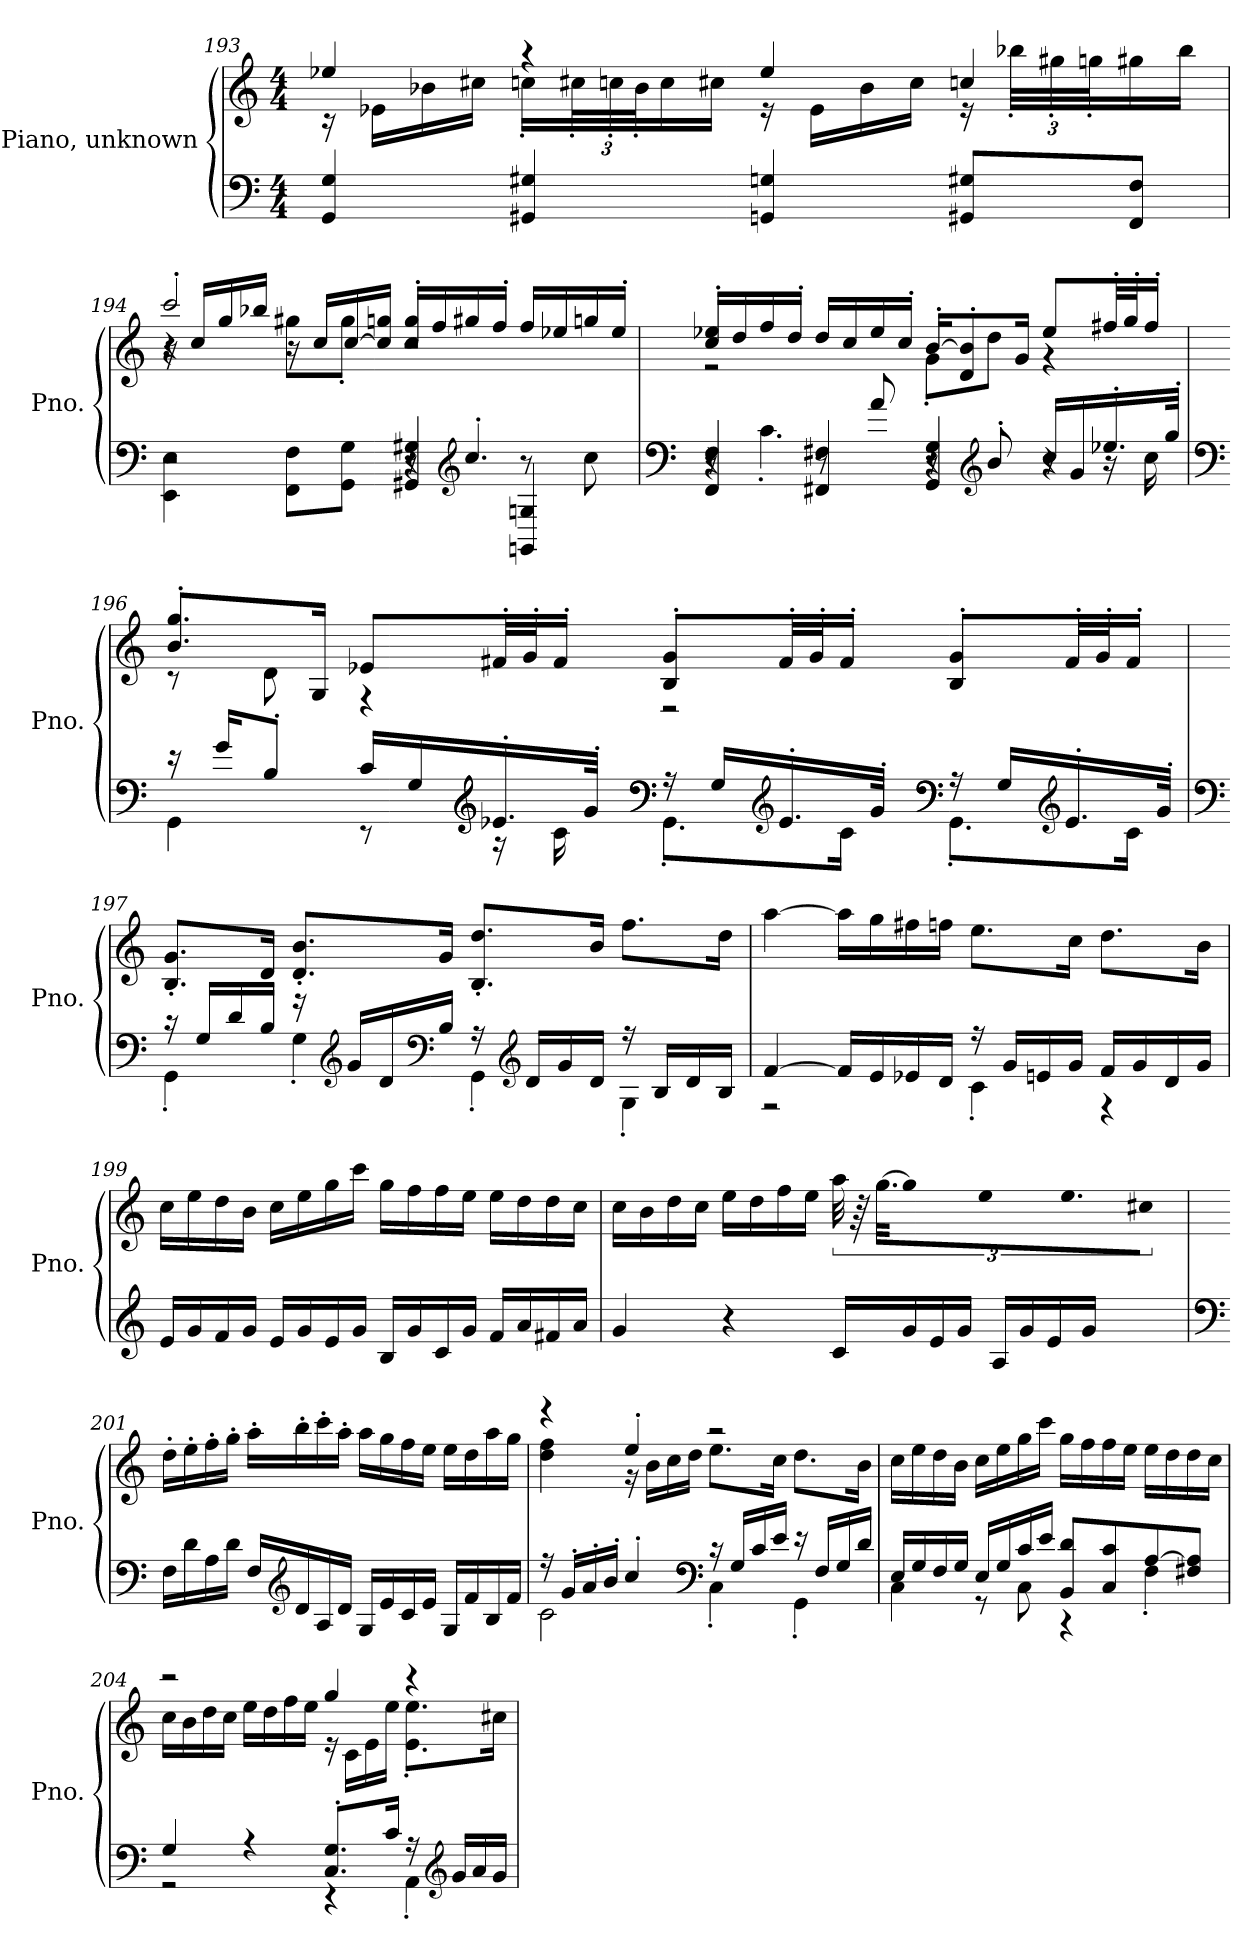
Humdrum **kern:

**kern	**kern
*part1	*part1
*staff2	*staff1
*I"Piano, unknown	*
*I'Pno.	*
!!LO:LB:g=z
*clefF4	*clefG2
*k[]	*k[]
*M4/4	*M4/4
=193	=193
*	*^
4GG/ 4G/	4ee-X/	16r
.	.	16e-X\LL
.	.	16b-X\
.	.	16cc#X\JJ
4GG#X/ 4G#X/	4r	16ccn'\LL
*	*	*Xbrackettup
.	.	48cc#X'\L
.	.	48ccn'\
.	.	48b-'\J
.	.	16cc\
.	.	16cc#X\JJ
4GGn/ 4Gn/	4ee-/	16r
.	.	16e-\LL
.	.	16b-\
.	.	16cc#\JJ
8GG#X/ 8G#X/L	4ccn/	16r
.	.	48bb-X'\LLL
.	.	48gg#X'\
.	.	48ggn'\J
8FF/ 8F/J	.	16gg#X\
.	.	16bb-\JJ
!!LO:PB:g=z
=194	=194	=194
*^	*	*^
*	*^	*	*	*
2r	4EE\ 4E\	2r	2ccc'/	4r	16r
.	.	.	.	.	16cc/LL
.	.	.	.	.	16gg/
.	.	.	.	.	16bb-X/JJ
.	8FF\ 8F\L	.	.	8gg#X\L	16r
.	.	.	.	.	16cc/LL
.	8GG\ 8G\J	.	.	8gg#'\J	[16cc/
.	.	.	.	.	16cc/] 16ggn/JJ
8r	4r	4GG#X/ 4G#X/	2r	2r	16cc/' 16gg/'LL
.	.	.	.	.	16ff/
*clefG2	*	*	*	*	*
4.cc'/	.	.	.	.	16gg#X/
.	.	.	.	.	16ff'/JJ
.	8r	4GGn/ 4Gn/	.	.	16ff/LL
.	.	.	.	.	16ee-X/
.	8cc\	.	.	.	16ggn/
.	.	.	.	.	16ee-'/JJ
*	*	*	*v	*v	*v
=195	=195	=195	=195
*clefF4	*	*	*
*	*	*	*^
4r	8r	4FF/ 4F/	16cc/' 16ee-X/'LL	2r
.	.	.	16dd/	.
.	4.c'\	.	16ff/	.
.	.	.	16dd'/JJ	.
8r	.	4FF#X/ 4F#X/	16dd/LL	.
.	.	.	16cc/	.
8a/	.	.	16ee-/	.
.	.	.	16cc'/JJ	.
8r	4r	4GG/ 4G/	[16b'/KL	8g'\L
.	.	.	8d/' 8b/]'	.
*clefG2	*	*	*	*
8b'/	.	.	.	8dd\J
.	.	.	16g/Jk	.
16cc/LL	8r	4r	8ee-/L	4r
16g/	.	.	.	.
16.ee-X'/	16r	.	32ff#X'/LL	.
.	.	.	32gg'/J	.
.	16cc\	.	16ff#'/JJ	.
32gg'/JJk	.	.	.	.
*v	*v	*v	*	*
!!LO:LB:g=z	!!
=196	=196	=196
*clefF4	*	*
*^	*	*
16r	4GG\	8.b/' 8.gg/'L	8r
16g/KL	.	.	.
8B'/J	.	.	8d\
.	.	16G/Jk	.
16c/LL	8r	8e-X/L	4r
16G/	.	.	.
*clefG2	*	*	*
16.e-X'/	16r	32f#X'/LL	.
.	.	32g'/J	.
.	16c\	16f#'/JJ	.
32g'/JJk	.	.	.
*clefF4	*	*	*
16r	8.GG'\L	8B/' 8g/'L	2r
16G/LL	.	.	.
*clefG2	*	*	*
16.e-'/	.	32f#'/LL	.
.	.	32g'/J	.
.	16c\Jk	16f#'/JJ	.
32g'/JJk	.	.	.
*clefF4	*	*	*
16r	8.GG'\L	8B/' 8g/'L	.
16G/LL	.	.	.
*clefG2	*	*	*
16.e-'/	.	32f#'/LL	.
.	.	32g'/J	.
.	16c\Jk	16f#'/JJ	.
32g'/JJk	.	.	.
*	*	*v	*v
!!LO:LB:g=z
=197	=197	=197
*clefF4	*	*
16r	4GG'\	8.B/' 8.g/'L
16G/LL	.	.
16d/	.	.
16B/JJ	.	16d/Jk
16r	4G'\	8.d/' 8.b/'L
*clefG2	*	*
16g/LL	.	.
16d/	.	.
*clefF4	*	*
16B/JJ	.	16g/Jk
16r	4GG'\	8.B/' 8.dd/'L
*clefG2	*	*
16d/LL	.	.
16g/	.	.
16d/JJ	.	16b/Jk
16r	4G'\	8.ff\L
16B/LL	.	.
16d/	.	.
16B/JJ	.	16dd\Jk
=198	=198	=198
[4f/	2r	[4aa\
16f/LL]	.	16aa\LL]
16e/	.	16gg\
16e-X/	.	16ff#X\
16d/JJ	.	16ffn\JJ
16r	4c'\	8.ee\L
16g/LL	.	.
16en/	.	.
16g/JJ	.	16cc\Jk
16f/LL	4r	8.dd\L
16g/	.	.
16d/	.	.
16g/JJ	.	16b\Jk
*v	*v	*
!!LO:LB:g=z
=199	=199
16e/LL	16cc\LL
16g/	16ee\
16f/	16dd\
16g/JJ	16b\JJ
16e/LL	16cc\LL
16g/	16ee\
16e/	16gg\
16g/JJ	16ccc\JJ
16B/LL	16gg\LL
16g/	16ff\
16c/	16ff\
16g/JJ	16ee\JJ
16f/LL	16ee\LL
16a/	16dd\
16f#X/	16dd\
16a/JJ	16cc\JJ
=200	=200
4g/	16cc\LL
.	16b\
.	16dd\
.	16cc\JJ
4r	16ee\LL
.	16dd\
.	16ff\
.	16ee\JJ
*	*brackettup
16c/LL	48aa\
.	96r
.	[48.gg\KKL
16g/	8gg\]
16e/	.
16g/JJ	16ee\K
16A/LL	8.ee\
16g/	.
16e/	.
16g/JJ	16cc#X\Jk
!!LO:LB:g=z
=201	=201
*clefF4	*
16F\LL	16dd'\LL
16d\	16ee'\
16A\	16ff'\
16d\JJ	16gg'\JJ
16F/LL	16aa'\LL
*clefG2	*
16d/	16bb'\
16A/	16ccc'\
16d/JJ	16aa'\JJ
16G/LL	16aa\LL
16e/	16gg\
16c/	16ff\
16e/JJ	16ee\JJ
16G/LL	16ee\LL
16f/	16dd\
16B/	16aa\
16f/JJ	16gg\JJ
=202	=202
*^	*^
16r	2c\	4r	4dd\ 4ff\
16g'/LL	.	.	.
16a'/	.	.	.
16b'/JJ	.	.	.
4cc'/	.	4ee'/	16r
.	.	.	16b\LL
.	.	.	16cc\
.	.	.	16dd\JJ
*clefF4	*	*	*
16r	4C'\	2r	8.ee\L
16G/LL	.	.	.
16c/	.	.	.
16e/JJ	.	.	16cc\Jk
16r	4GG'\	.	8.dd\L
16F/LL	.	.	.
16G/	.	.	.
16d/JJ	.	.	16b\Jk
*	*	*v	*v
!!LO:LB:g=z
=203	=203	=203
16E/LL	4C\	16cc\LL
16G/	.	16ee\
16F/	.	16dd\
16G/JJ	.	16b\JJ
16E/LL	8r	16cc\LL
16G/	.	16ee\
16c/	8C\	16gg\
16e/JJ	.	16ccc\JJ
8BB/ 8d/L	4r	16gg\LL
.	.	16ff\
8C/ 8c/	.	16ff\
.	.	16ee\JJ
[8A/	4F'\	16ee\LL
.	.	16dd\
8F#X/ 8A/]J	.	16dd\
.	.	16cc\JJ
=204	=204	=204
*	*	*^
4G/	2r	2r	16cc\LL
.	.	.	16b\
.	.	.	16dd\
.	.	.	16cc\JJ
4r	.	.	16ee\LL
.	.	.	16dd\
.	.	.	16ff\
.	.	.	16ee\JJ
8.C/' 8.G/'L	4r	4gg/	16r
.	.	.	16c\LL
.	.	.	16e\
16c/Jk	.	.	16ee\JJ
16r	4AA'\	4r	8.e\' 8.ee\'L
*clefG2	*	*	*
16g/LL	.	.	.
16a/	.	.	.
16g/JJ	.	.	16cc#X\Jk
*v	*v	*	*
*	*v	*v
=	=
*-	*-
